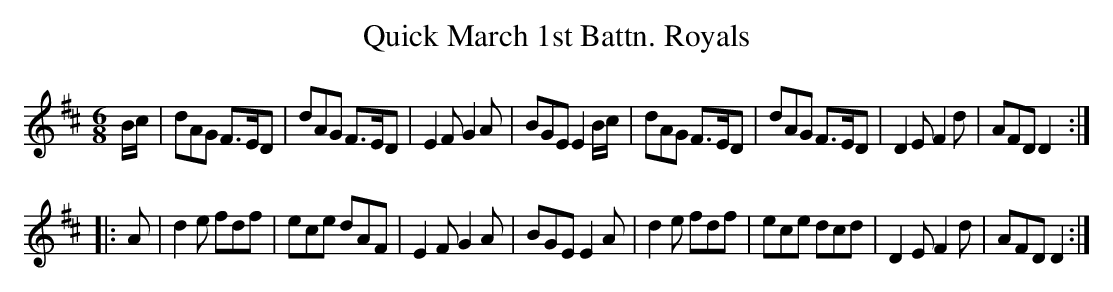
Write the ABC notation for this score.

X:1
T:Quick March 1st Battn. Royals
M:6/8
K:D
B/c/|\
dAG F>ED| dAG F>ED| E2F G2A| BGE E2B/c/|\
dAG F>ED| dAG F>ED| D2E F2d| AFD D2:|
|:A|\
d2e fdf| ece dAF| E2F G2A| BGE E2A|\
d2e fdf| ece dcd| D2E F2d| AFD D2:|
